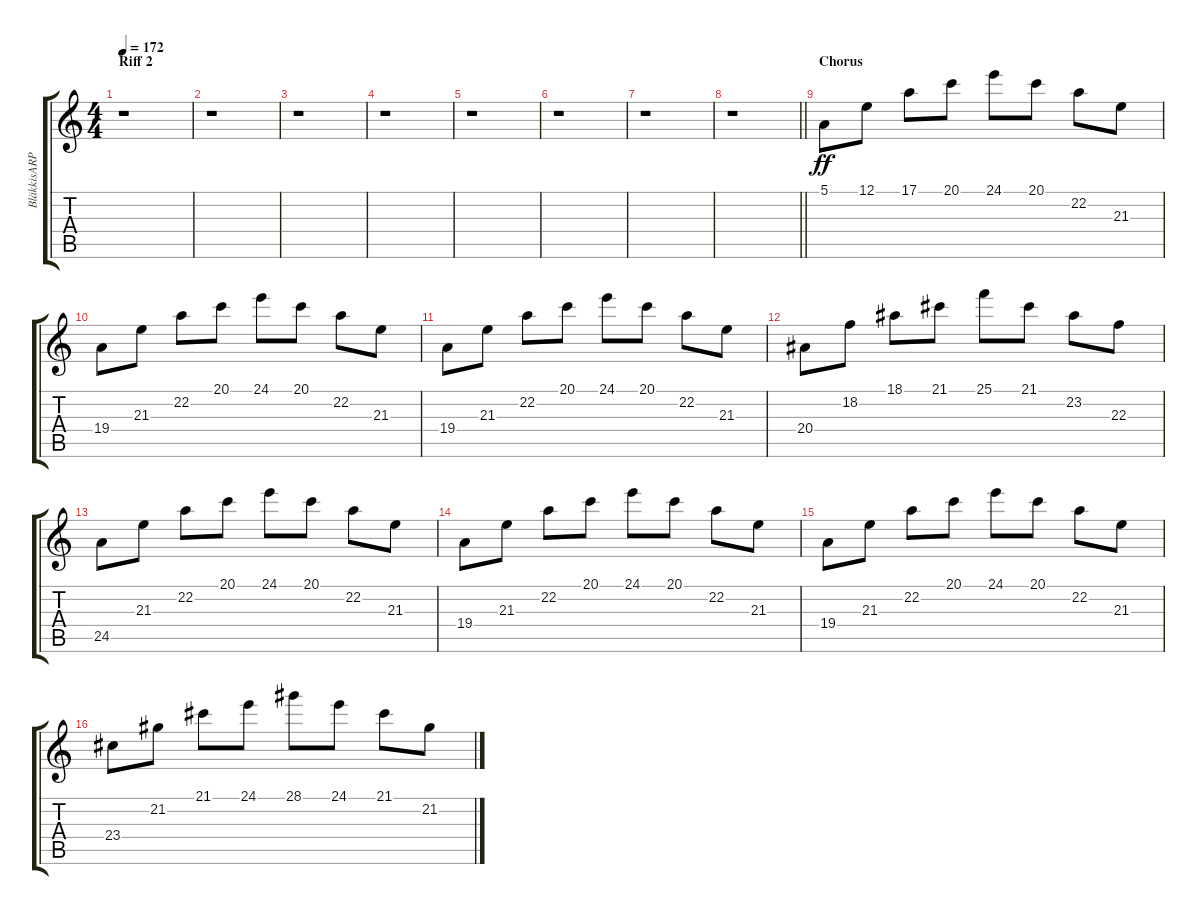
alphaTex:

\track ("BläkkisARP" "BläkkisARP") {instrument lead1square}
\staff {score tabs}
\tuning (E4 B3 G3 D3 A2 E2) {hide}
\ts (4 4)
\section ("" "Riff 2")
\tempo 172
\clef g2
\ks c
r.1{dy ff} |
r.1 |
r.1 |
r.1 |
r.1 |
r.1 |
r.1 |
\barLineRight lightlight
r.1 |
\section ("" "Chorus")
5.1.8 12.1.8 17.1.8 20.1.8 24.1.8 20.1.8 22.2.8 21.3.8 |
19.4.8 21.3.8 22.2.8 20.1.8 24.1.8 20.1.8 22.2.8 21.3.8 |
19.4.8 21.3.8 22.2.8 20.1.8 24.1.8 20.1.8 22.2.8 21.3.8 |
20.4.8 18.2.8 18.1.8 21.1.8 25.1.8 21.1.8 23.2.8 22.3.8 |
24.5.8 21.3.8 22.2.8 20.1.8 24.1.8 20.1.8 22.2.8 21.3.8 |
19.4.8 21.3.8 22.2.8 20.1.8 24.1.8 20.1.8 22.2.8 21.3.8 |
19.4.8 21.3.8 22.2.8 20.1.8 24.1.8 20.1.8 22.2.8 21.3.8 |
23.4.8 21.2.8 21.1.8 24.1.8 28.1.8 24.1.8 21.1.8 21.2.8
